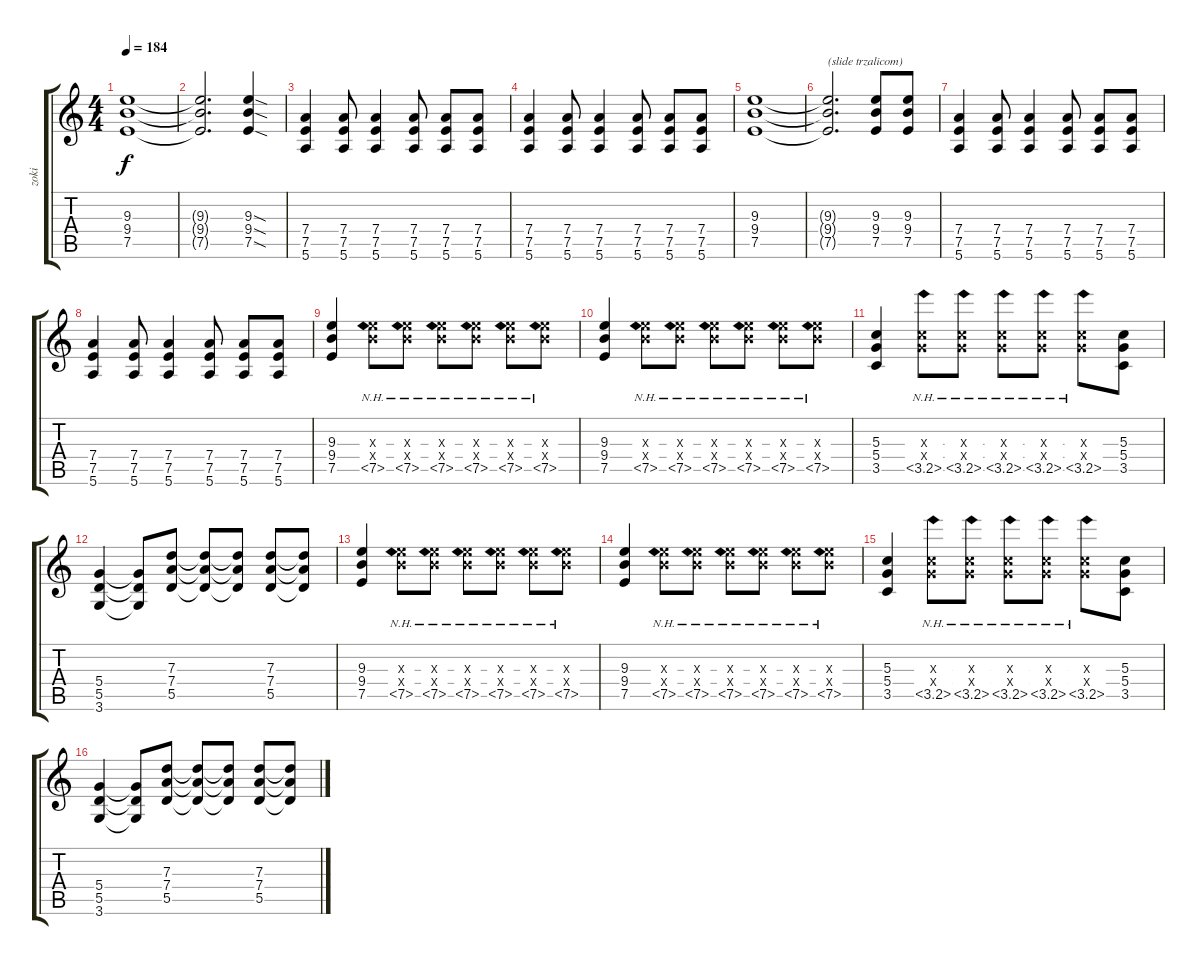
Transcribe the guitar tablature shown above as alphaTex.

\track ("zoki" "zoki") {instrument distortionguitar}
\staff {score tabs}
\tuning (E4 B3 G3 D3 A2 E2) {hide}
\ts (4 4)
\tempo 184
\clef g2
\ks c
(9.3 9.4 7.5).1{dy f} |
(9.3{t} 9.4{t} 7.5{t}).2{d} (9.3{sod} 9.4{sod} 7.5{sod}).4 |
(7.4 7.5 5.6).4 (7.4 7.5 5.6).8 (7.4 7.5 5.6).4 (7.4 7.5 5.6).8 (7.4 7.5 5.6).8 (7.4 7.5 5.6).8 |
(7.4 7.5 5.6).4 (7.4 7.5 5.6).8 (7.4 7.5 5.6).4 (7.4 7.5 5.6).8 (7.4 7.5 5.6).8 (7.4 7.5 5.6).8 |
(9.3 9.4 7.5).1 |
(9.3{t} 9.4{t} 7.5{t}).2{d txt "(slide trzalicom)"} (9.3 9.4 7.5).8 (9.3 9.4 7.5).8 |
(7.4 7.5 5.6).4 (7.4 7.5 5.6).8 (7.4 7.5 5.6).4 (7.4 7.5 5.6).8 (7.4 7.5 5.6).8 (7.4 7.5 5.6).8 |
(7.4 7.5 5.6).4 (7.4 7.5 5.6).8 (7.4 7.5 5.6).4 (7.4 7.5 5.6).8 (7.4 7.5 5.6).8 (7.4 7.5 5.6).8 |
(9.3 9.4 7.5).4 (9.3{x} 9.4{x} 7.5{nh}).8 (9.3{x} 9.4{x} 7.5{nh}).8 (9.3{x} 9.4{x} 7.5{nh}).8 (9.3{x} 9.4{x} 7.5{nh}).8 (9.3{x} 9.4{x} 7.5{nh}).8 (9.3{x} 9.4{x} 7.5{nh}).8 |
(9.3 9.4 7.5).4 (9.3{x} 9.4{x} 7.5{nh}).8 (9.3{x} 9.4{x} 7.5{nh}).8 (9.3{x} 9.4{x} 7.5{nh}).8 (9.3{x} 9.4{x} 7.5{nh}).8 (9.3{x} 9.4{x} 7.5{nh}).8 (9.3{x} 9.4{x} 7.5{nh}).8 |
(5.3 5.4 3.5).4 (5.3{x} 5.4{x} 3.5{nh}).8 (5.3{x} 5.4{x} 3.5{nh}).8 (5.3{x} 5.4{x} 3.5{nh}).8 (5.3{x} 5.4{x} 3.5{nh}).8 (5.3{x} 5.4{x} 3.5{nh}).8 (5.3 5.4 3.5).8 |
(5.4 5.5 3.6).4 (5.4{t} 5.5{t} 3.6{t}).8 (7.3 7.4 5.5).8 (7.3{t} 7.4{t} 5.5{t}).8 (7.3{t} 7.4{t} 5.5{t}).8 (7.3 7.4 5.5).8 (7.3{t} 7.4{t} 5.5{t}).8 |
(9.3 9.4 7.5).4 (9.3{x} 9.4{x} 7.5{nh}).8 (9.3{x} 9.4{x} 7.5{nh}).8 (9.3{x} 9.4{x} 7.5{nh}).8 (9.3{x} 9.4{x} 7.5{nh}).8 (9.3{x} 9.4{x} 7.5{nh}).8 (9.3{x} 9.4{x} 7.5{nh}).8 |
(9.3 9.4 7.5).4 (9.3{x} 9.4{x} 7.5{nh}).8 (9.3{x} 9.4{x} 7.5{nh}).8 (9.3{x} 9.4{x} 7.5{nh}).8 (9.3{x} 9.4{x} 7.5{nh}).8 (9.3{x} 9.4{x} 7.5{nh}).8 (9.3{x} 9.4{x} 7.5{nh}).8 |
(5.3 5.4 3.5).4 (5.3{x} 5.4{x} 3.5{nh}).8 (5.3{x} 5.4{x} 3.5{nh}).8 (5.3{x} 5.4{x} 3.5{nh}).8 (5.3{x} 5.4{x} 3.5{nh}).8 (5.3{x} 5.4{x} 3.5{nh}).8 (5.3 5.4 3.5).8 |
(5.4 5.5 3.6).4 (5.4{t} 5.5{t} 3.6{t}).8 (7.3 7.4 5.5).8 (7.3{t} 7.4{t} 5.5{t}).8 (7.3{t} 7.4{t} 5.5{t}).8 (7.3 7.4 5.5).8 (7.3{t} 7.4{t} 5.5{t}).8
